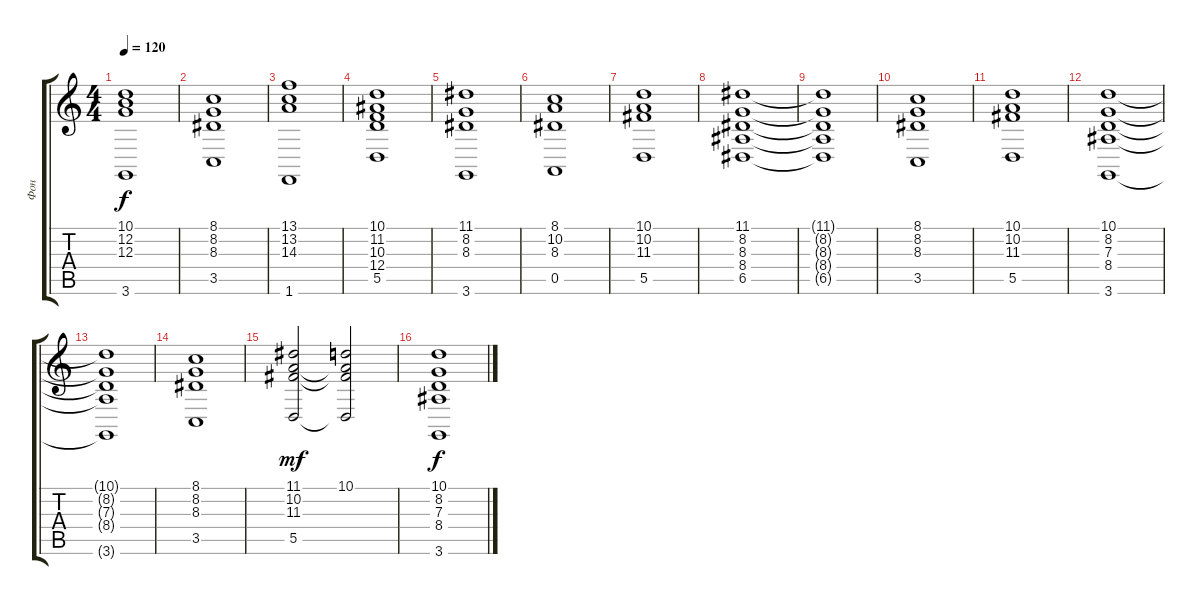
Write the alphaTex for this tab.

\track ("Фон" "Фон") {instrument synthstrings1}
\staff {score tabs}
\tuning (E4 B3 G3 D3 A2 E2) {hide}
\ts (4 4)
\tempo 120
\clef g2
\ks c
(10.1 12.2 12.3 3.6{t}).1{dy f} |
(8.1 8.2 8.3 3.5).1 |
(13.1 13.2 14.3 1.6).1 |
(10.1 11.2 10.3 12.4 5.5).1 |
(11.1 8.2 8.3 3.6).1 |
(8.1 10.2 8.3 0.5).1 |
(10.1 10.2 11.3 5.5).1 |
(11.1 8.2 8.3 8.4 6.5).1 |
(11.1{t} 8.2{t} 8.3{t} 8.4{t} 6.5{t}).1 |
(8.1 8.2 8.3 3.5).1 |
(10.1 10.2 11.3 5.5).1 |
(10.1 8.2 7.3 8.4 3.6).1 |
(10.1{t} 8.2{t} 7.3{t} 8.4{t} 3.6{t}).1 |
(8.1 8.2 8.3 3.5).1 |
(11.1 10.2 11.3 5.5).2{dy mf} (10.1 10.2{t} 11.3{t} 5.5{t}).2 |
(10.1 8.2 7.3 8.4 3.6).1{dy f}
